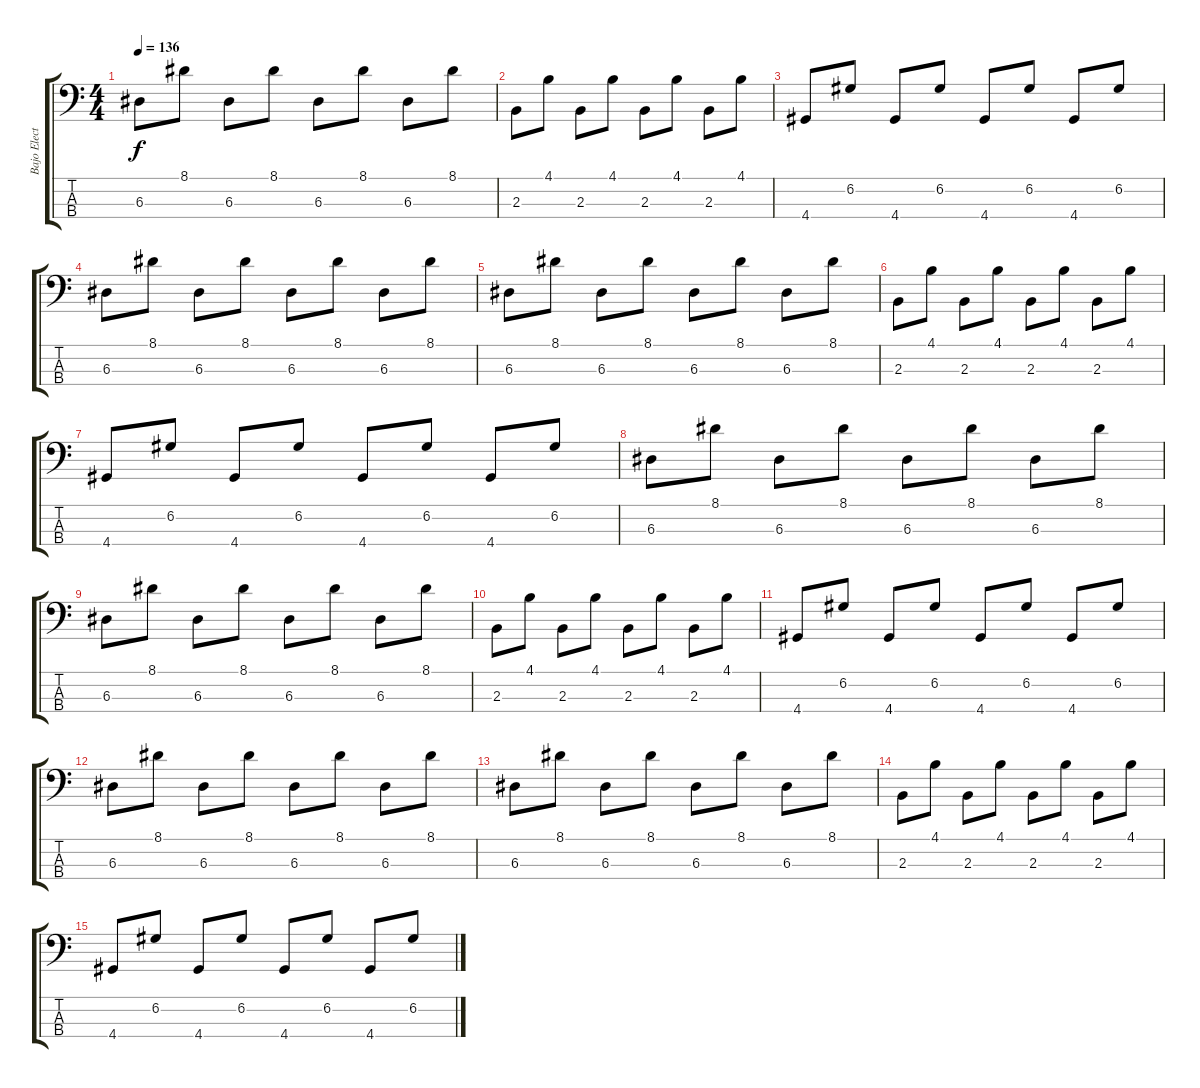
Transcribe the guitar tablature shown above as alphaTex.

\track ("Bajo Electrico" "Bajo Elect") {instrument electricbassfinger}
\staff {score tabs}
\tuning (G2 D2 A1 E1) {hide}
\ts (4 4)
\tempo 136
\clef f4
\ks c
6.3.8{dy f} 8.1.8 6.3.8 8.1.8 6.3.8 8.1.8 6.3.8 8.1.8 |
2.3.8 4.1.8 2.3.8 4.1.8 2.3.8 4.1.8 2.3.8 4.1.8 |
4.4.8 6.2.8 4.4.8 6.2.8 4.4.8 6.2.8 4.4.8 6.2.8 |
6.3.8 8.1.8 6.3.8 8.1.8 6.3.8 8.1.8 6.3.8 8.1.8 |
6.3.8 8.1.8 6.3.8 8.1.8 6.3.8 8.1.8 6.3.8 8.1.8 |
2.3.8 4.1.8 2.3.8 4.1.8 2.3.8 4.1.8 2.3.8 4.1.8 |
4.4.8 6.2.8 4.4.8 6.2.8 4.4.8 6.2.8 4.4.8 6.2.8 |
6.3.8 8.1.8 6.3.8 8.1.8 6.3.8 8.1.8 6.3.8 8.1.8 |
6.3.8 8.1.8 6.3.8 8.1.8 6.3.8 8.1.8 6.3.8 8.1.8 |
2.3.8 4.1.8 2.3.8 4.1.8 2.3.8 4.1.8 2.3.8 4.1.8 |
4.4.8 6.2.8 4.4.8 6.2.8 4.4.8 6.2.8 4.4.8 6.2.8 |
6.3.8 8.1.8 6.3.8 8.1.8 6.3.8 8.1.8 6.3.8 8.1.8 |
6.3.8 8.1.8 6.3.8 8.1.8 6.3.8 8.1.8 6.3.8 8.1.8 |
2.3.8 4.1.8 2.3.8 4.1.8 2.3.8 4.1.8 2.3.8 4.1.8 |
4.4.8 6.2.8 4.4.8 6.2.8 4.4.8 6.2.8 4.4.8 6.2.8
